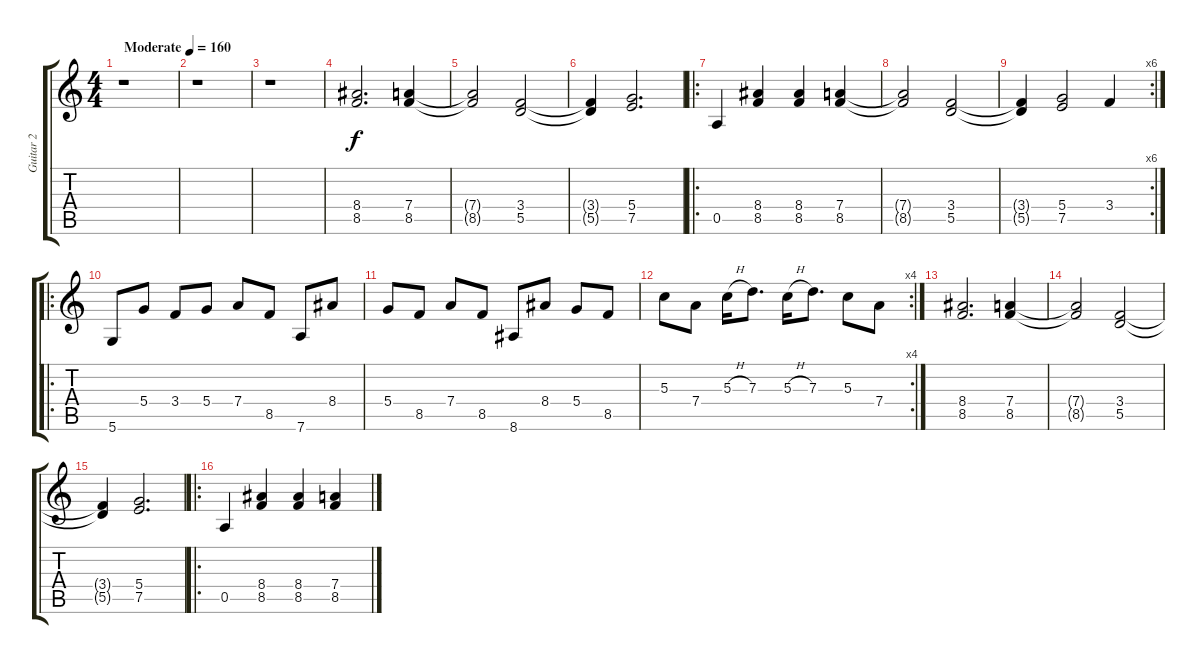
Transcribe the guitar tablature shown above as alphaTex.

\track ("Guitar 2" "Guitar 2") {instrument acousticguitarsteel}
\staff {score tabs}
\tuning (E4 B3 G3 D3 A2 D2) {hide}
\ts (4 4)
\tempo (160 "Moderate")
\clef g2
\ks c
r.1{dy f instrument acousticguitarsteel} |
r.1 |
r.1 |
(8.4 8.5).2{d} (7.4 8.5).4 |
(7.4{t} 8.5{t}).2 (3.4 5.5).2 |
(3.4{t} 5.5{t}).4 (5.4 7.5).2{d} |
\ro
0.5.4 (8.4 8.5).4 (8.4 8.5).4 (7.4 8.5).4 |
(7.4{t} 8.5{t}).2 (3.4 5.5).2 |
\rc 6
(3.4{t} 5.5{t}).4 (5.4 7.5).2 3.4.4 |
\ro
5.6.8 5.4.8 3.4.8 5.4.8 7.4.8 8.5.8 7.6.8 8.4.8 |
5.4.8 8.5.8 7.4.8 8.5.8 8.6.8 8.4.8 5.4.8 8.5.8 |
\rc 4
5.3.8 7.4.8 5.3{h}.16 7.3.8{d} 5.3{h}.16 7.3.8{d} 5.3.8 7.4.8 |
(8.4 8.5).2{d} (7.4 8.5).4 |
(7.4{t} 8.5{t}).2 (3.4 5.5).2 |
(3.4{t} 5.5{t}).4 (5.4 7.5).2{d} |
\ro
0.5.4 (8.4 8.5).4 (8.4 8.5).4 (7.4 8.5).4
